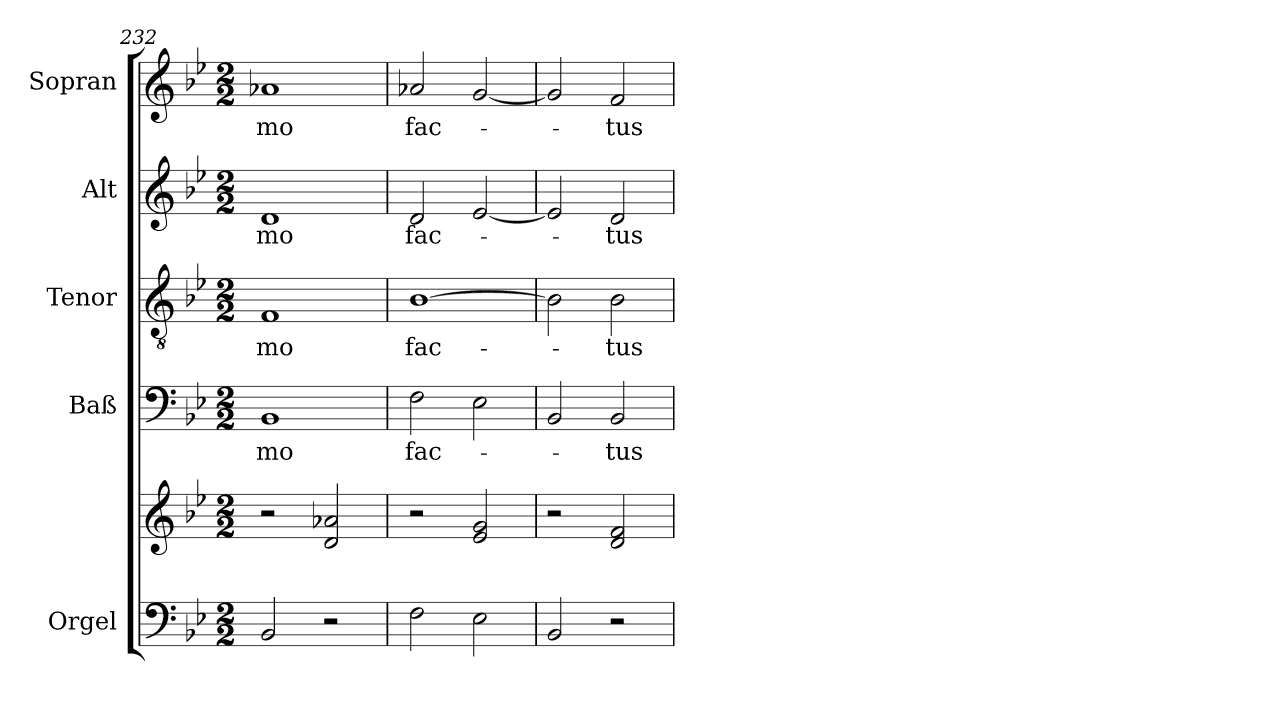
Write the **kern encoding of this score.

**kern	**kern	**kern	**text	**kern	**text	**kern	**text	**kern	**text
*part5	*part5	*part4	*part4	*part3	*part3	*part2	*part2	*part1	*part1
*staff6	*staff5	*staff4	*staff4	*staff3	*staff3	*staff2	*staff2	*staff1	*staff1
*I"Orgel	*	*I"Baß	*	*I"Tenor	*	*I"Alt	*	*I"Sopran	*
*I'Org.	*	*	*	*	*	*	*	*	*
*clefF4	*clefG2	*clefF4	*	*clefGv2	*	*clefG2	*	*clefG2	*
*k[b-e-]	*k[b-e-]	*k[b-e-]	*	*k[b-e-]	*	*k[b-e-]	*	*k[b-e-]	*
*B-:	*B-:	*B-:	*	*B-:	*	*B-:	*	*B-:	*
*M2/2	*M2/2	*M2/2	*	*M2/2	*	*M2/2	*	*M2/2	*
=232	=232	=232	=232	=232	=232	=232	=232	=232	=232
!	!	!	!LO:LY:b	!	!LO:LY:b	!	!LO:LY:b	!	!LO:LY:b
2BB-/	2r	1BB-	-mo	1F	-mo	1d	-mo	1a-X	-mo
2r	2d/ 2a-X/	.	.	.	.	.	.	.	.
=233	=233	=233	=233	=233	=233	=233	=233	=233	=233
!	!	!	!LO:LY:b	!	!LO:LY:b	!	!LO:LY:b	!	!LO:LY:b
2F\	2r	2F\	fac-	[1B-	fac-	2d/	fac-	2a-X/	fac-
2E-\	2e-/ 2g/	2E-\	.	.	.	[2e-/	.	[2g/	.
=234	=234	=234	=234	=234	=234	=234	=234	=234	=234
2BB-/	2r	2BB-/	.	2B-\]	.	2e-/]	.	2g/]	.
!	!	!	!LO:LY:b	!	!LO:LY:b	!	!LO:LY:b	!	!LO:LY:b
2r	2d/ 2f/	2BB-/	-tus	2B-\	-tus	2d/	-tus	2f/	-tus
=	=	=	=	=	=	=	=	=	=
*-	*-	*-	*-	*-	*-	*-	*-	*-	*-
